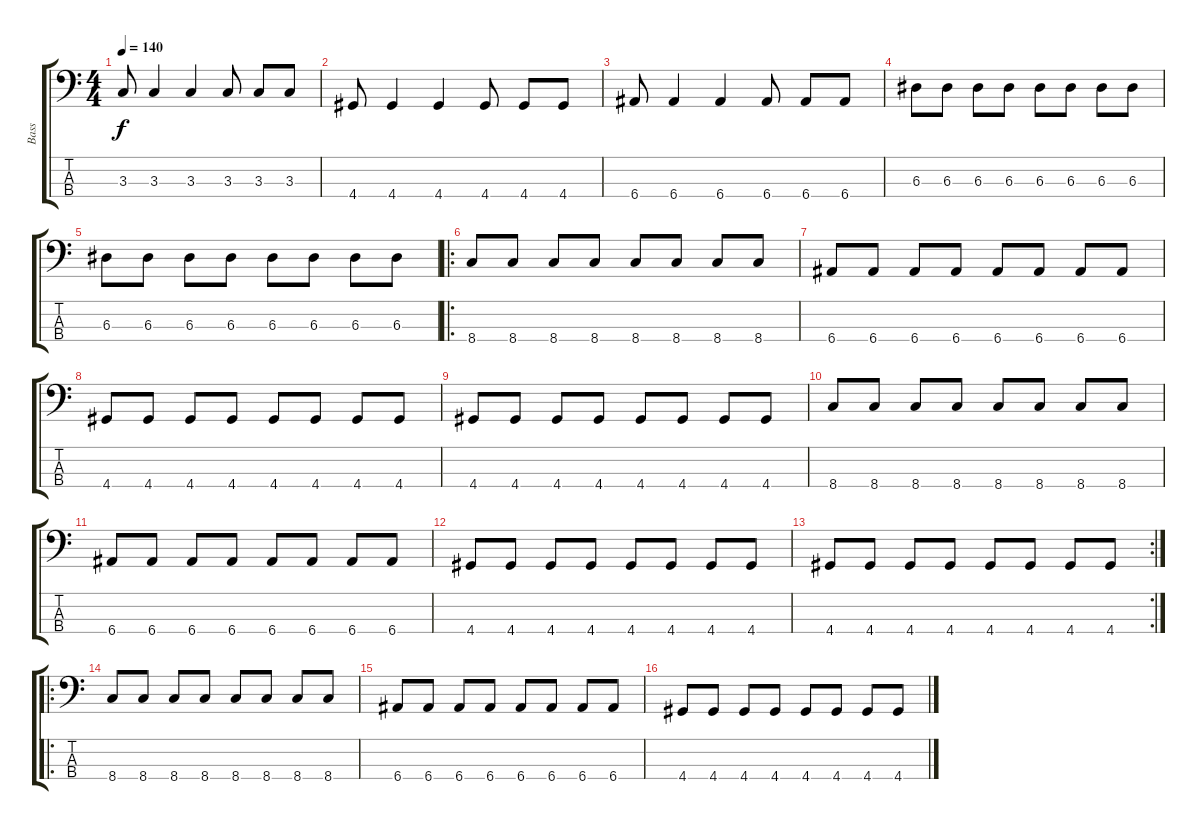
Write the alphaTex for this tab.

\track ("Bass" "Bass") {instrument electricbasspick}
\staff {score tabs}
\tuning (G2 D2 A1 E1) {hide}
\ts (4 4)
\tempo 140
\clef f4
\ks c
3.3.8{dy f} 3.3.4 3.3.4 3.3.8 3.3.8 3.3.8 |
4.4.8 4.4.4 4.4.4 4.4.8 4.4.8 4.4.8 |
6.4.8 6.4.4 6.4.4 6.4.8 6.4.8 6.4.8 |
6.3.8 6.3.8 6.3.8 6.3.8 6.3.8 6.3.8 6.3.8 6.3.8 |
6.3.8 6.3.8 6.3.8 6.3.8 6.3.8 6.3.8 6.3.8 6.3.8 |
\ro
8.4.8 8.4.8 8.4.8 8.4.8 8.4.8 8.4.8 8.4.8 8.4.8 |
6.4.8 6.4.8 6.4.8 6.4.8 6.4.8 6.4.8 6.4.8 6.4.8 |
4.4.8 4.4.8 4.4.8 4.4.8 4.4.8 4.4.8 4.4.8 4.4.8 |
4.4.8 4.4.8 4.4.8 4.4.8 4.4.8 4.4.8 4.4.8 4.4.8 |
8.4.8 8.4.8 8.4.8 8.4.8 8.4.8 8.4.8 8.4.8 8.4.8 |
6.4.8 6.4.8 6.4.8 6.4.8 6.4.8 6.4.8 6.4.8 6.4.8 |
4.4.8 4.4.8 4.4.8 4.4.8 4.4.8 4.4.8 4.4.8 4.4.8 |
\rc 2
4.4.8 4.4.8 4.4.8 4.4.8 4.4.8 4.4.8 4.4.8 4.4.8 |
\ro
8.4.8 8.4.8 8.4.8 8.4.8 8.4.8 8.4.8 8.4.8 8.4.8 |
6.4.8 6.4.8 6.4.8 6.4.8 6.4.8 6.4.8 6.4.8 6.4.8 |
4.4.8 4.4.8 4.4.8 4.4.8 4.4.8 4.4.8 4.4.8 4.4.8
